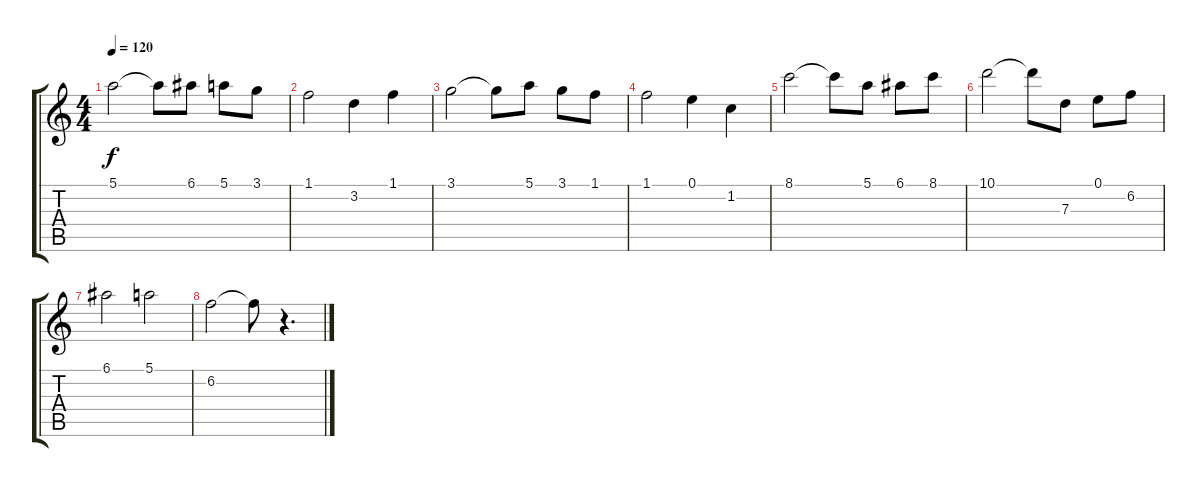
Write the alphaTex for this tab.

\track "" {instrument distortionguitar}
\staff {score tabs}
\tuning (E4 B3 G3 D3 A2 E2) {hide}
\ts (4 4)
\tempo 120
\clef g2
\ks c
5.1.2{dy f} 5.1{t}.8 6.1.8 5.1.8 3.1.8 |
1.1.2 3.2.4 1.1.4 |
3.1.2 3.1{t}.8 5.1.8 3.1.8 1.1.8 |
1.1.2 0.1.4 1.2.4 |
8.1.2 8.1{t}.8 5.1.8 6.1.8 8.1.8 |
10.1.2 10.1{t}.8 7.3.8 0.1.8 6.2.8 |
6.1.2 5.1.2 |
6.2.2 6.2{t}.8 r.4{d}
